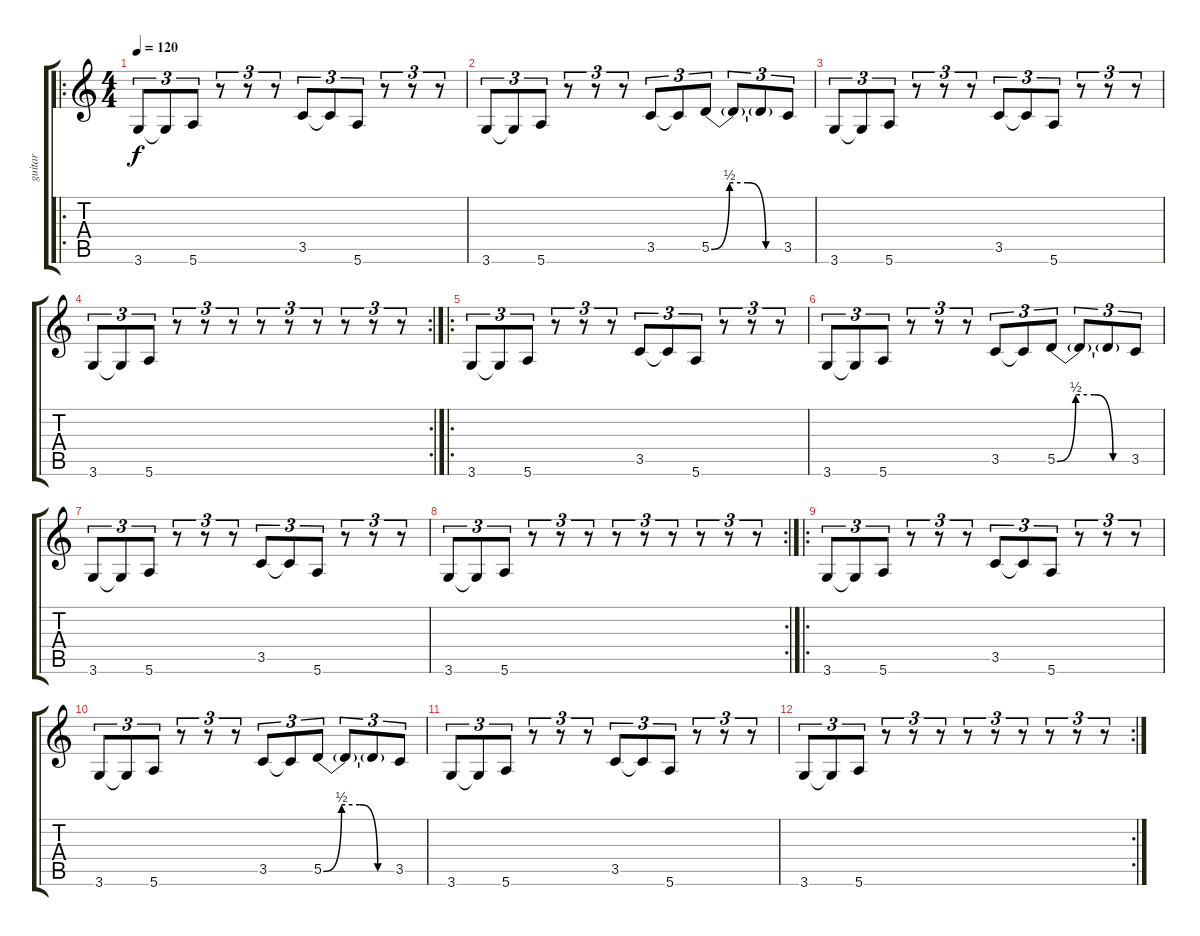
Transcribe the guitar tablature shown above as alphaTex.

\track ("guitar" "guitar") {instrument overdrivenguitar}
\staff {score tabs}
\tuning (E4 B3 G3 D3 A2 E2) {hide}
\ro
\ts (4 4)
\tempo 120
\clef g2
\ks c
3.6.8{tu (3 2) dy f instrument overdrivenguitar} 3.6{t}.8{tu (3 2)} 5.6.8{tu (3 2)} r.8{tu (3 2)} r.8{tu (3 2)} r.8{tu (3 2)} 3.5.8{tu (3 2)} 3.5{t}.8{tu (3 2)} 5.6.8{tu (3 2)} r.8{tu (3 2)} r.8{tu (3 2)} r.8{tu (3 2)} |
3.6.8{tu (3 2)} 3.6{t}.8{tu (3 2)} 5.6.8{tu (3 2)} r.8{tu (3 2)} r.8{tu (3 2)} r.8{tu (3 2)} 3.5.8{tu (3 2)} 3.5{t}.8{tu (3 2)} 5.5{be (custom 0 0 15 2 30 2 45 0 60 0)}.8{tu (3 2)} 5.5{t}.8{tu (3 2)} 5.5{t}.8{tu (3 2)} 3.5.8{tu (3 2)} |
3.6.8{tu (3 2)} 3.6{t}.8{tu (3 2)} 5.6.8{tu (3 2)} r.8{tu (3 2)} r.8{tu (3 2)} r.8{tu (3 2)} 3.5.8{tu (3 2)} 3.5{t}.8{tu (3 2)} 5.6.8{tu (3 2)} r.8{tu (3 2)} r.8{tu (3 2)} r.8{tu (3 2)} |
\rc 2
3.6.8{tu (3 2)} 3.6{t}.8{tu (3 2)} 5.6.8{tu (3 2)} r.8{tu (3 2)} r.8{tu (3 2)} r.8{tu (3 2)} r.8{tu (3 2)} r.8{tu (3 2)} r.8{tu (3 2)} r.8{tu (3 2)} r.8{tu (3 2)} r.8{tu (3 2)} |
\ro
3.6.8{tu (3 2)} 3.6{t}.8{tu (3 2)} 5.6.8{tu (3 2)} r.8{tu (3 2)} r.8{tu (3 2)} r.8{tu (3 2)} 3.5.8{tu (3 2)} 3.5{t}.8{tu (3 2)} 5.6.8{tu (3 2)} r.8{tu (3 2)} r.8{tu (3 2)} r.8{tu (3 2)} |
3.6.8{tu (3 2)} 3.6{t}.8{tu (3 2)} 5.6.8{tu (3 2)} r.8{tu (3 2)} r.8{tu (3 2)} r.8{tu (3 2)} 3.5.8{tu (3 2)} 3.5{t}.8{tu (3 2)} 5.5{be (custom 0 0 15 2 30 2 45 0 60 0)}.8{tu (3 2)} 5.5{t}.8{tu (3 2)} 5.5{t}.8{tu (3 2)} 3.5.8{tu (3 2)} |
3.6.8{tu (3 2)} 3.6{t}.8{tu (3 2)} 5.6.8{tu (3 2)} r.8{tu (3 2)} r.8{tu (3 2)} r.8{tu (3 2)} 3.5.8{tu (3 2)} 3.5{t}.8{tu (3 2)} 5.6.8{tu (3 2)} r.8{tu (3 2)} r.8{tu (3 2)} r.8{tu (3 2)} |
\rc 2
3.6.8{tu (3 2)} 3.6{t}.8{tu (3 2)} 5.6.8{tu (3 2)} r.8{tu (3 2)} r.8{tu (3 2)} r.8{tu (3 2)} r.8{tu (3 2)} r.8{tu (3 2)} r.8{tu (3 2)} r.8{tu (3 2)} r.8{tu (3 2)} r.8{tu (3 2)} |
\ro
3.6.8{tu (3 2)} 3.6{t}.8{tu (3 2)} 5.6.8{tu (3 2)} r.8{tu (3 2)} r.8{tu (3 2)} r.8{tu (3 2)} 3.5.8{tu (3 2)} 3.5{t}.8{tu (3 2)} 5.6.8{tu (3 2)} r.8{tu (3 2)} r.8{tu (3 2)} r.8{tu (3 2)} |
3.6.8{tu (3 2)} 3.6{t}.8{tu (3 2)} 5.6.8{tu (3 2)} r.8{tu (3 2)} r.8{tu (3 2)} r.8{tu (3 2)} 3.5.8{tu (3 2)} 3.5{t}.8{tu (3 2)} 5.5{be (custom 0 0 15 2 30 2 45 0 60 0)}.8{tu (3 2)} 5.5{t}.8{tu (3 2)} 5.5{t}.8{tu (3 2)} 3.5.8{tu (3 2)} |
3.6.8{tu (3 2)} 3.6{t}.8{tu (3 2)} 5.6.8{tu (3 2)} r.8{tu (3 2)} r.8{tu (3 2)} r.8{tu (3 2)} 3.5.8{tu (3 2)} 3.5{t}.8{tu (3 2)} 5.6.8{tu (3 2)} r.8{tu (3 2)} r.8{tu (3 2)} r.8{tu (3 2)} |
\rc 2
3.6.8{tu (3 2)} 3.6{t}.8{tu (3 2)} 5.6.8{tu (3 2)} r.8{tu (3 2)} r.8{tu (3 2)} r.8{tu (3 2)} r.8{tu (3 2)} r.8{tu (3 2)} r.8{tu (3 2)} r.8{tu (3 2)} r.8{tu (3 2)} r.8{tu (3 2)}
